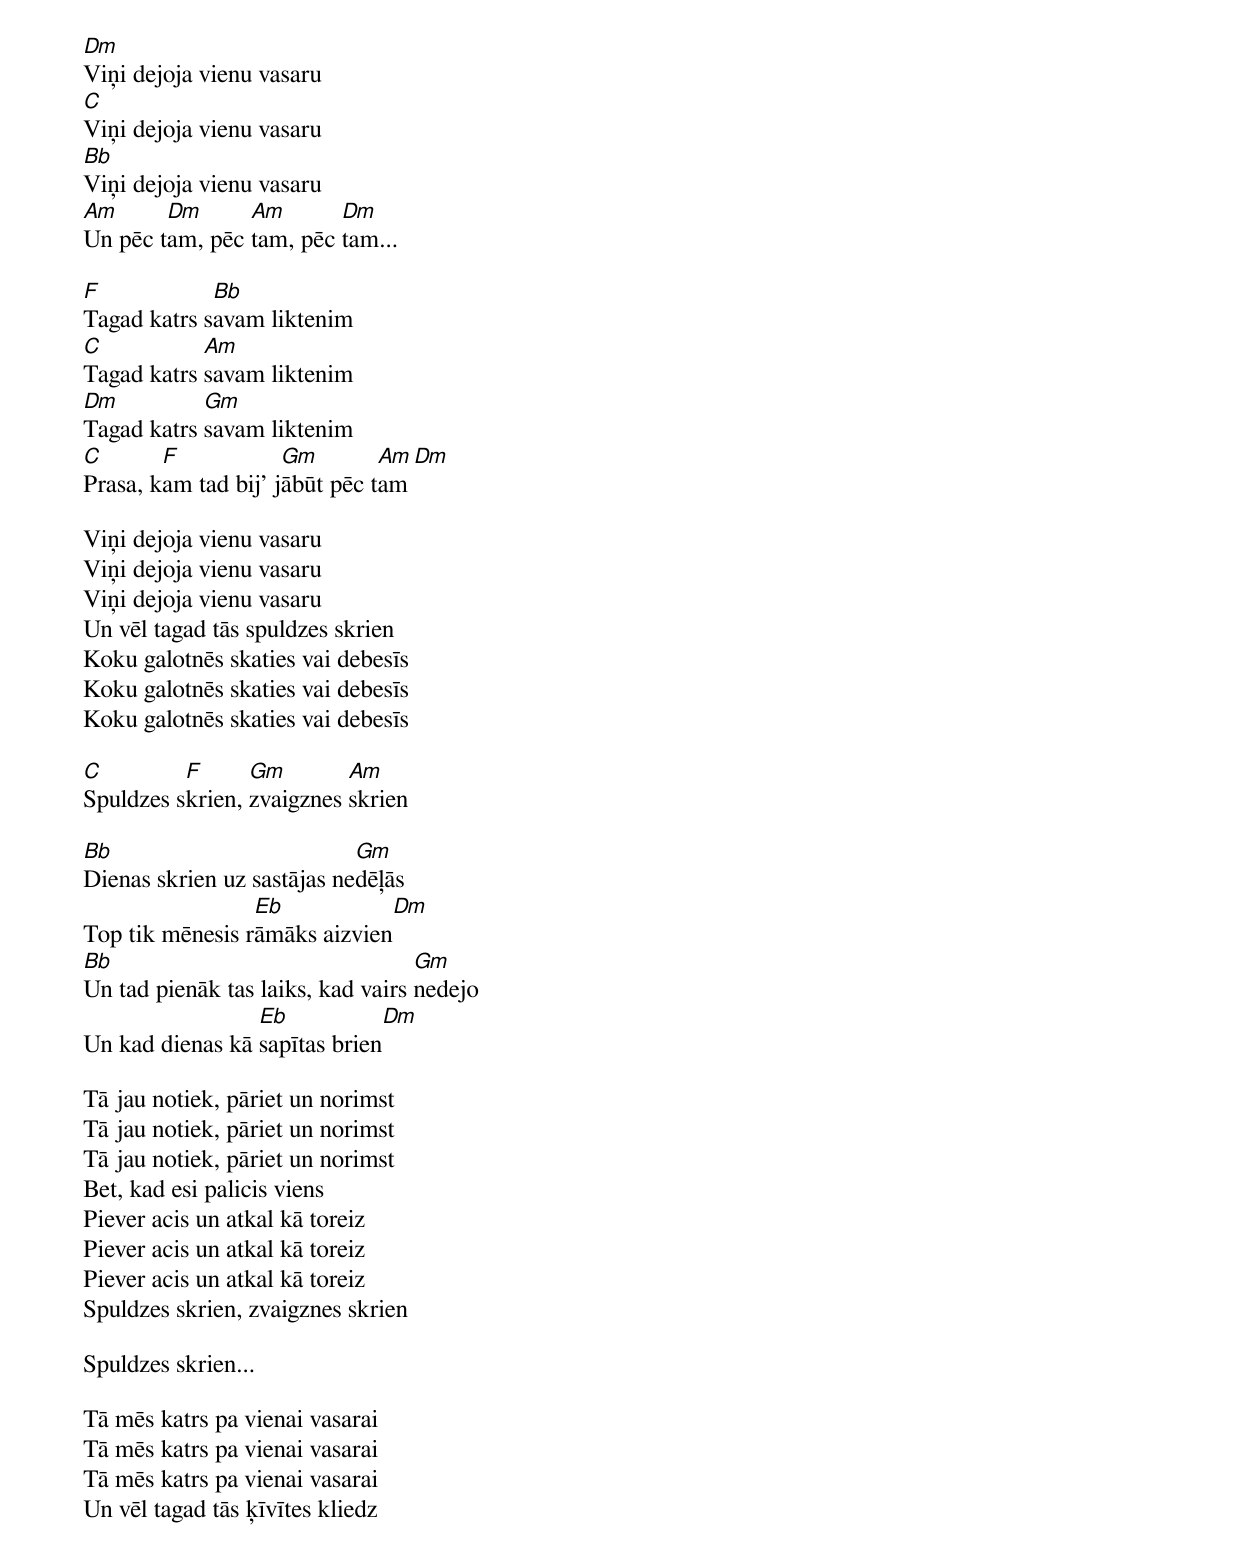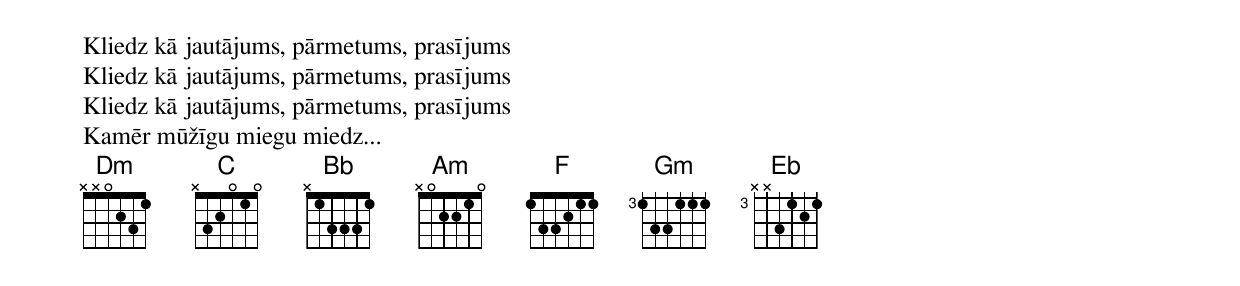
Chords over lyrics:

Dm
Viņi dejoja vienu vasaru
C
Viņi dejoja vienu vasaru
Bb
Viņi dejoja vienu vasaru
Am      Dm      Am       Dm
Un pēc tam, pēc tam, pēc tam...

F            Bb
Tagad katrs savam liktenim
C           Am
Tagad katrs savam liktenim
Dm          Gm
Tagad katrs savam liktenim
C       F            Gm        Am   Dm
Prasa, kam tad bij' jābūt pēc tam

Viņi dejoja vienu vasaru
Viņi dejoja vienu vasaru
Viņi dejoja vienu vasaru
Un vēl tagad tās spuldzes skrien
Koku galotnēs skaties vai debesīs
Koku galotnēs skaties vai debesīs
Koku galotnēs skaties vai debesīs

C	  F      Gm	   Am
Spuldzes skrien, zvaigznes skrien

Bb                          Gm
Dienas skrien uz sastājas nedēļās
                 Eb             Dm
Top tik mēnesis rāmāks aizvien
Bb                                 Gm
Un tad pienāk tas laiks, kad vairs nedejo
                 Eb               Dm
Un kad dienas kā sapītas brien

Tā jau notiek, pāriet un norimst
Tā jau notiek, pāriet un norimst
Tā jau notiek, pāriet un norimst
Bet, kad esi palicis viens
Piever acis un atkal kā toreiz
Piever acis un atkal kā toreiz
Piever acis un atkal kā toreiz
Spuldzes skrien, zvaigznes skrien

Spuldzes skrien...

Tā mēs katrs pa vienai vasarai
Tā mēs katrs pa vienai vasarai
Tā mēs katrs pa vienai vasarai
Un vēl tagad tās ķīvītes kliedz
Kliedz kā jautājums, pārmetums, prasījums
Kliedz kā jautājums, pārmetums, prasījums
Kliedz kā jautājums, pārmetums, prasījums
Kamēr mūžīgu miegu miedz...
